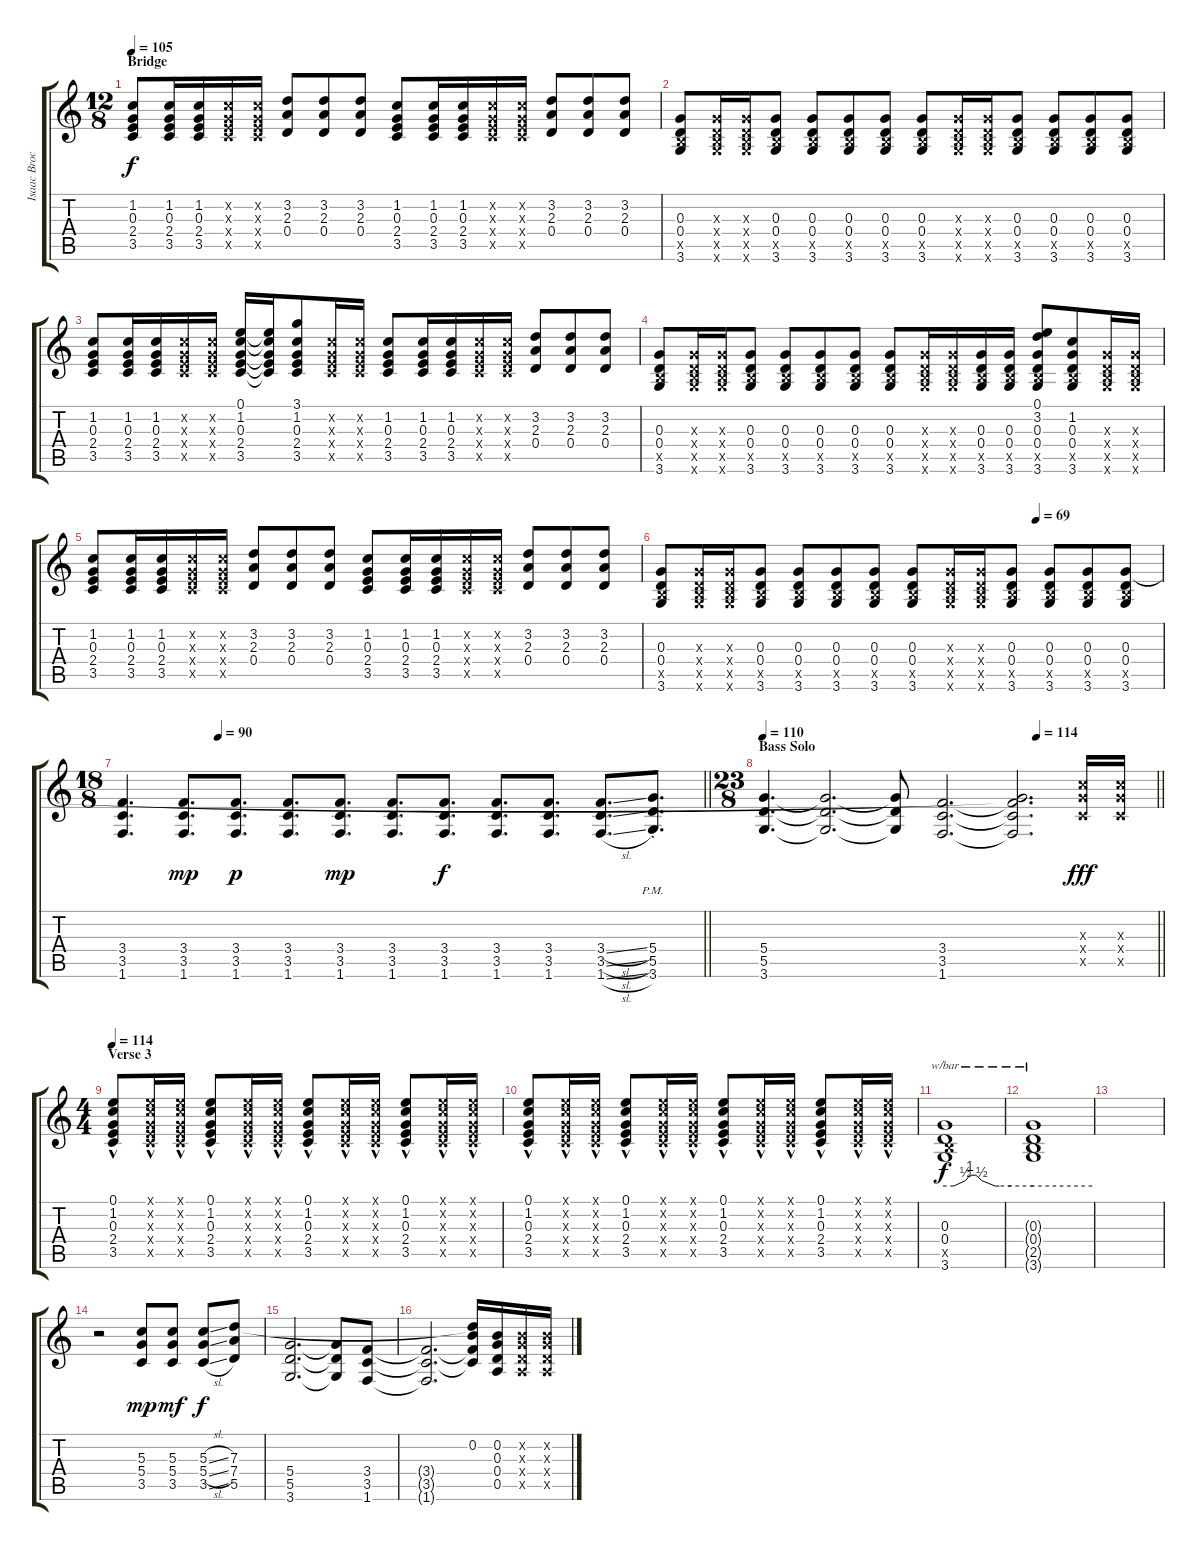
\track ("Isaac Brock" "Isaac Broc") {instrument electricguitarclean}
\staff {score tabs}
\tuning (E4 B3 G3 D3 A2 E2) {hide}
\ts (12 8)
\section ("" "Bridge")
\tempo 105
\clef g2
\ks c
(1.2 0.3 2.4 3.5).8{dy f} (1.2 0.3 2.4 3.5).16 (1.2 0.3 2.4 3.5).16 (1.2{x} 0.3{x} 2.4{x} 3.5{x}).16 (1.2{x} 0.3{x} 2.4{x} 3.5{x}).16 (3.2 2.3 0.4).8 (3.2 2.3 0.4).8 (3.2 2.3 0.4).8 (1.2 0.3 2.4 3.5).8 (1.2 0.3 2.4 3.5).16 (1.2 0.3 2.4 3.5).16 (1.2{x} 0.3{x} 2.4{x} 3.5{x}).16 (1.2{x} 0.3{x} 2.4{x} 3.5{x}).16 (3.2 2.3 0.4).8 (3.2 2.3 0.4).8 (3.2 2.3 0.4).8 |
(0.3 0.4 2.5{x} 3.6).8 (0.3{x} 0.4{x} 2.5{x} 3.6{x}).16 (0.3{x} 0.4{x} 2.5{x} 3.6{x}).16 (0.3 0.4 2.5{x} 3.6).8 (0.3 0.4 2.5{x} 3.6).8 (0.3 0.4 2.5{x} 3.6).8 (0.3 0.4 2.5{x} 3.6).8 (0.3 0.4 2.5{x} 3.6).8 (0.3{x} 0.4{x} 2.5{x} 3.6{x}).16 (0.3{x} 0.4{x} 2.5{x} 3.6{x}).16 (0.3 0.4 2.5{x} 3.6).8 (0.3 0.4 2.5{x} 3.6).8 (0.3 0.4 2.5{x} 3.6).8 (0.3 0.4 2.5{x} 3.6).8 |
(1.2 0.3 2.4 3.5).8 (1.2 0.3 2.4 3.5).16 (1.2 0.3 2.4 3.5).16 (1.2{x} 0.3{x} 2.4{x} 3.5{x}).16 (1.2{x} 0.3{x} 2.4{x} 3.5{x}).16 (0.1 1.2 0.3 2.4 3.5).16 (0.1{t} 1.2{t} 0.3{t} 2.4{t} 3.5{t}).16 (3.1 1.2 0.3 2.4 3.5).8 (1.2{x} 0.3{x} 2.4{x} 3.5{x}).16 (1.2{x} 0.3{x} 2.4{x} 3.5{x}).16 (1.2 0.3 2.4 3.5).8 (1.2 0.3 2.4 3.5).16 (1.2 0.3 2.4 3.5).16 (1.2{x} 0.3{x} 2.4{x} 3.5{x}).16 (1.2{x} 0.3{x} 2.4{x} 3.5{x}).16 (3.2 2.3 0.4).8 (3.2 2.3 0.4).8 (3.2 2.3 0.4).8 |
(0.3 0.4 2.5{x} 3.6).8 (0.3{x} 0.4{x} 2.5{x} 3.6{x}).16 (0.3{x} 0.4{x} 2.5{x} 3.6{x}).16 (0.3 0.4 2.5{x} 3.6).8 (0.3 0.4 2.5{x} 3.6).8 (0.3 0.4 2.5{x} 3.6).8 (0.3 0.4 2.5{x} 3.6).8 (0.3 0.4 2.5{x} 3.6).8 (0.3{x} 0.4{x} 2.5{x} 3.6{x}).16 (0.3{x} 0.4{x} 2.5{x} 3.6{x}).16 (0.3 0.4 2.5{x} 3.6).16 (0.3 0.4 2.5{x} 3.6).16 (0.1 3.2 0.3 0.4 2.5{x} 3.6).8 (1.2 0.3 0.4 2.5{x} 3.6).8 (0.3{x} 0.4{x} 2.5{x} 3.6{x}).16 (0.3{x} 0.4{x} 2.5{x} 3.6{x}).16 |
(1.2 0.3 2.4 3.5).8 (1.2 0.3 2.4 3.5).16 (1.2 0.3 2.4 3.5).16 (1.2{x} 0.3{x} 2.4{x} 3.5{x}).16 (1.2{x} 0.3{x} 2.4{x} 3.5{x}).16 (3.2 2.3 0.4).8 (3.2 2.3 0.4).8 (3.2 2.3 0.4).8 (1.2 0.3 2.4 3.5).8 (1.2 0.3 2.4 3.5).16 (1.2 0.3 2.4 3.5).16 (1.2{x} 0.3{x} 2.4{x} 3.5{x}).16 (1.2{x} 0.3{x} 2.4{x} 3.5{x}).16 (3.2 2.3 0.4).8 (3.2 2.3 0.4).8 (3.2 2.3 0.4).8 |
\tempo (69 0.75)
(0.3 0.4 2.5{x} 3.6).8 (0.3{x} 0.4{x} 2.5{x} 3.6{x}).16 (0.3{x} 0.4{x} 2.5{x} 3.6{x}).16 (0.3 0.4 2.5{x} 3.6).8 (0.3 0.4 2.5{x} 3.6).8 (0.3 0.4 2.5{x} 3.6).8 (0.3 0.4 2.5{x} 3.6).8 (0.3 0.4 2.5{x} 3.6).8 (0.3{x} 0.4{x} 2.5{x} 3.6{x}).16 (0.3{x} 0.4{x} 2.5{x} 3.6{x}).16 (0.3 0.4 2.5{x} 3.6).8 (0.3 0.4 2.5{x} 3.6).8 (0.3 0.4 2.5{x} 3.6).8 (0.3 0.4 2.5{x} 3.6).8 |
\ts (18 8)
\tempo (90 0.16666666666666666)
\barLineRight lightlight
(3.4 3.5 1.6).4{d} (3.4 3.5 1.6).8{d dy mp} (3.4 3.5 1.6).8{d dy p} (3.4 3.5 1.6).8{d} (3.4 3.5 1.6).8{d dy mp} (3.4 3.5 1.6).8{d} (3.4 3.5 1.6).8{d dy f} (3.4 3.5 1.6).8{d} (3.4 3.5 1.6).8{d} (3.4{sl} 3.5{sl} 1.6{sl}).8{d} (5.4{pm st} 5.5{pm st} 3.6{pm st}).8{d} |
\ts (23 8)
\section ("" "Bass Solo")
\tempo 110
\tempo (114 0.6956521739130435)
\barLineRight lightlight
(5.4 5.5 3.6).4{d} (5.4{t} 5.5{t} 3.6{t}).2{d} (5.4{t} 5.5{t} 3.6{t}).8 (3.4 3.5 1.6).2{d} (0.3{t} 3.4{t} 3.5{t} 1.6{t}).2{d} (5.3{x} 5.4{x} 3.5{x}).16{dy fff} (5.3{x} 5.4{x} 3.5{x}).16 |
\ts (4 4)
\section ("" "Verse 3")
\tempo 114
(0.1{hac} 1.2{hac} 0.3{hac} 2.4{hac} 3.5{hac}).8 (0.1{hac x} 1.2{hac x} 0.3{hac x} 2.4{hac x} 3.5{hac x}).16 (0.1{hac x} 1.2{hac x} 0.3{hac x} 2.4{hac x} 3.5{hac x}).16 (0.1{hac} 1.2{hac} 0.3{hac} 2.4{hac} 3.5{hac}).8 (0.1{hac x} 1.2{hac x} 0.3{hac x} 2.4{hac x} 3.5{hac x}).16 (0.1{hac x} 1.2{hac x} 0.3{hac x} 2.4{hac x} 3.5{hac x}).16 (0.1{hac} 1.2{hac} 0.3{hac} 2.4{hac} 3.5{hac}).8 (0.1{hac x} 1.2{hac x} 0.3{hac x} 2.4{hac x} 3.5{hac x}).16 (0.1{hac x} 1.2{hac x} 0.3{hac x} 2.4{hac x} 3.5{hac x}).16 (0.1{hac} 1.2{hac} 0.3{hac} 2.4{hac} 3.5{hac}).8 (0.1{hac x} 1.2{hac x} 0.3{hac x} 2.4{hac x} 3.5{hac x}).16 (0.1{hac x} 1.2{hac x} 0.3{hac x} 2.4{hac x} 3.5{hac x}).16 |
(0.1{hac} 1.2{hac} 0.3{hac} 2.4{hac} 3.5{hac}).8 (0.1{hac x} 1.2{hac x} 0.3{hac x} 2.4{hac x} 3.5{hac x}).16 (0.1{hac x} 1.2{hac x} 0.3{hac x} 2.4{hac x} 3.5{hac x}).16 (0.1{hac} 1.2{hac} 0.3{hac} 2.4{hac} 3.5{hac}).8 (0.1{hac x} 1.2{hac x} 0.3{hac x} 2.4{hac x} 3.5{hac x}).16 (0.1{hac x} 1.2{hac x} 0.3{hac x} 2.4{hac x} 3.5{hac x}).16 (0.1{hac} 1.2{hac} 0.3{hac} 2.4{hac} 3.5{hac}).8 (0.1{hac x} 1.2{hac x} 0.3{hac x} 2.4{hac x} 3.5{hac x}).16 (0.1{hac x} 1.2{hac x} 0.3{hac x} 2.4{hac x} 3.5{hac x}).16 (0.1{hac} 1.2{hac} 0.3{hac} 2.4{hac} 3.5{hac}).8 (0.1{hac x} 1.2{hac x} 0.3{hac x} 2.4{hac x} 3.5{hac x}).16 (0.1{hac x} 1.2{hac x} 0.3{hac x} 2.4{hac x} 3.5{hac x}).16 |
(0.3 0.4 2.5{x} 3.6).1{tbe (custom default 0 0 6 0 14 2 17 4 21 4 25 2 34 0 37 0 45 0 60 0) dy f} |
(0.3{t} 0.4{t} 2.5{t} 3.6{t}).1{tbe (hold default 0 0 60 0)} |
|
r.2 (5.3 5.4 3.5).8{dy mp} (5.3 5.4 3.5).8{dy mf} (5.3{sl} 5.4{sl} 3.5{sl}).8{dy f} (7.3 7.4 5.5).8 |
(5.4 5.5 3.6).2{d} (5.4{t} 5.5{t} 3.6{t}).8 (3.4 3.5 1.6).8 |
(3.4{t} 3.5{t} 1.6{t}).2{d} (0.2 7.3{t} 3.4{t} 3.5{t}).16 (0.2 0.3 0.4 0.5).16 (0.2{x} 0.3{x} 0.4{x} 0.5{x}).16 (0.2{x} 0.3{x} 0.4{x} 0.5{x}).16
